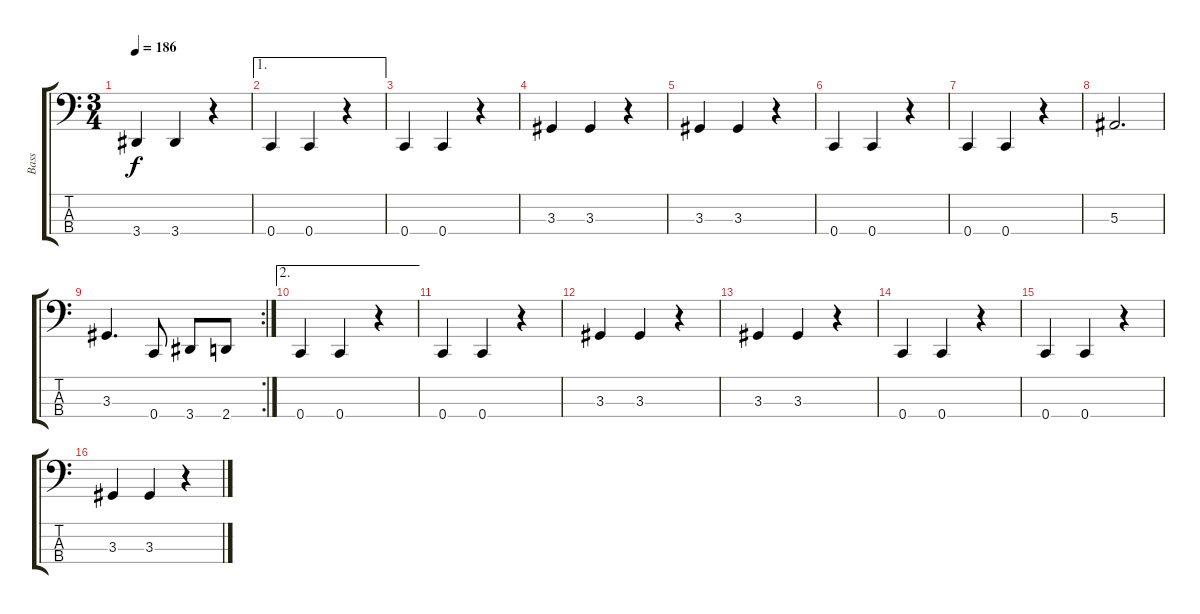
\track ("Bass" "Bass") {instrument electricbassfinger}
\staff {score tabs}
\tuning (Eb2 Bb1 F1 C1) {hide}
\ts (3 4)
\tempo 186
\clef f4
\ks c
3.4.4{dy f} 3.4.4 r.4 |
\ae 1
0.4.4 0.4.4 r.4 |
0.4.4 0.4.4 r.4 |
3.3.4 3.3.4 r.4 |
3.3.4 3.3.4 r.4 |
0.4.4 0.4.4 r.4 |
0.4.4 0.4.4 r.4 |
5.3.2{d} |
\rc 2
3.3.4{d} 0.4.8 3.4.8 2.4.8 |
\ae 2
0.4.4 0.4.4 r.4 |
0.4.4 0.4.4 r.4 |
3.3.4 3.3.4 r.4 |
3.3.4 3.3.4 r.4 |
0.4.4 0.4.4 r.4 |
0.4.4 0.4.4 r.4 |
3.3.4 3.3.4 r.4
